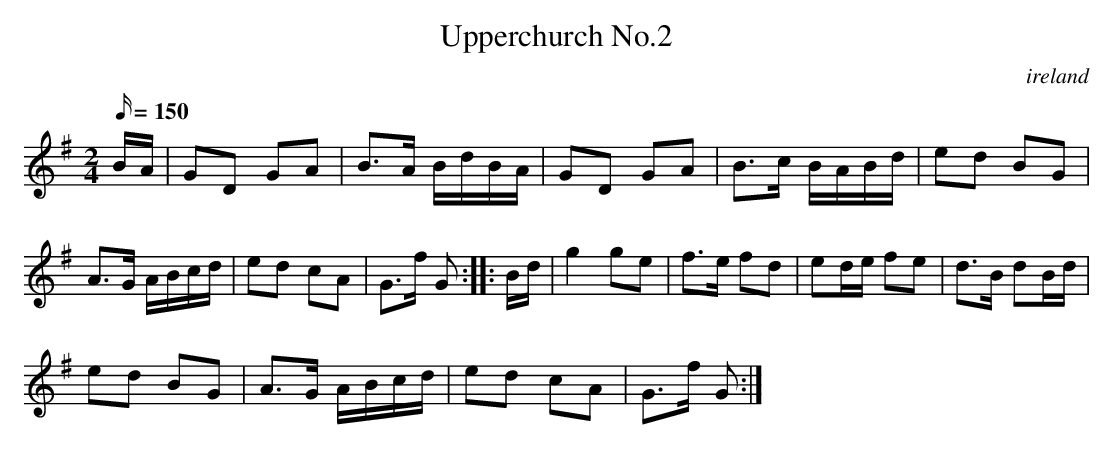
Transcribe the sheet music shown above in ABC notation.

X:1
T:Upperchurch No.2
O:ireland
M:2/4
L:1/16
Q:150
K:G
BA|G2D2 G2A2|B3A BdBA|G2D2 G2A2|B3c BABd|e2d2 B2G2|
A3G ABcd|e2d2 c2A2|G3f G2::Bd|g4 g2e2|f3e f2d2|e2de f2e2|d3B d2Bd|
e2d2 B2G2|A3G ABcd|e2d2 c2A2|G3f G2:|
